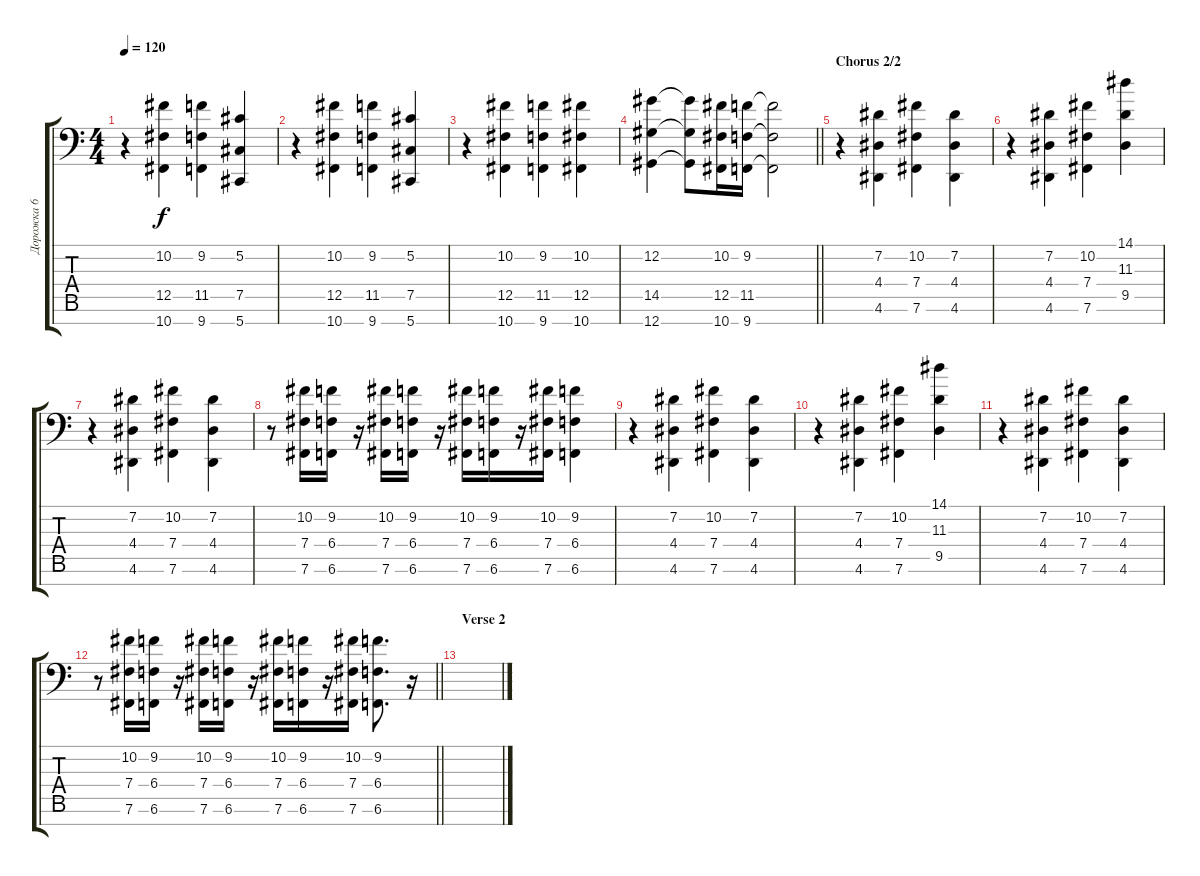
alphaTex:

\track ("Дорожка 6" "Дорожка 6") {instrument churchorgan}
\staff {score tabs}
\tuning (Db4 Ab3 E3 B2 Gb2 B1 Ab1) {hide}
\ts (4 4)
\tempo 120
\clef f4
\ks c
r.4{dy f} (10.2 12.5 10.7).4 (9.2 11.5 9.7).4 (5.2 7.5 5.7).4 |
r.4 (10.2 12.5 10.7).4 (9.2 11.5 9.7).4 (5.2 7.5 5.7).4 |
r.4 (10.2 12.5 10.7).4 (9.2 11.5 9.7).4 (10.2 12.5 10.7).4 |
\barLineRight lightlight
(12.2 14.5 12.7).4 (12.2{t} 14.5{t} 12.7{t}).8 (10.2 12.5 10.7).16 (9.2 11.5 9.7).16 (9.2{t} 11.5{t} 9.7{t}).2 |
\section ("" "Chorus 2/2")
r.4 (7.2 4.4 4.6).4 (10.2 7.4 7.6).4 (7.2 4.4 4.6).4 |
r.4 (7.2 4.4 4.6).4 (10.2 7.4 7.6).4 (14.1 11.3 9.5).4 |
r.4 (7.2 4.4 4.6).4 (10.2 7.4 7.6).4 (7.2 4.4 4.6).4 |
r.8 (10.2 7.4 7.6).16 (9.2 6.4 6.6).16 r.16 (10.2 7.4 7.6).16 (9.2 6.4 6.6).16 r.16 (10.2 7.4 7.6).16 (9.2 6.4 6.6).16 r.16 (10.2 7.4 7.6).16 (9.2 6.4 6.6).4 |
r.4 (7.2 4.4 4.6).4 (10.2 7.4 7.6).4 (7.2 4.4 4.6).4 |
r.4 (7.2 4.4 4.6).4 (10.2 7.4 7.6).4 (14.1 11.3 9.5).4 |
r.4 (7.2 4.4 4.6).4 (10.2 7.4 7.6).4 (7.2 4.4 4.6).4 |
\barLineRight lightlight
r.8 (10.2 7.4 7.6).16 (9.2 6.4 6.6).16 r.16 (10.2 7.4 7.6).16 (9.2 6.4 6.6).16 r.16 (10.2 7.4 7.6).16 (9.2 6.4 6.6).16 r.16 (10.2 7.4 7.6).16 (9.2 6.4 6.6).8{d} r.16 |
\section ("" "Verse 2")
